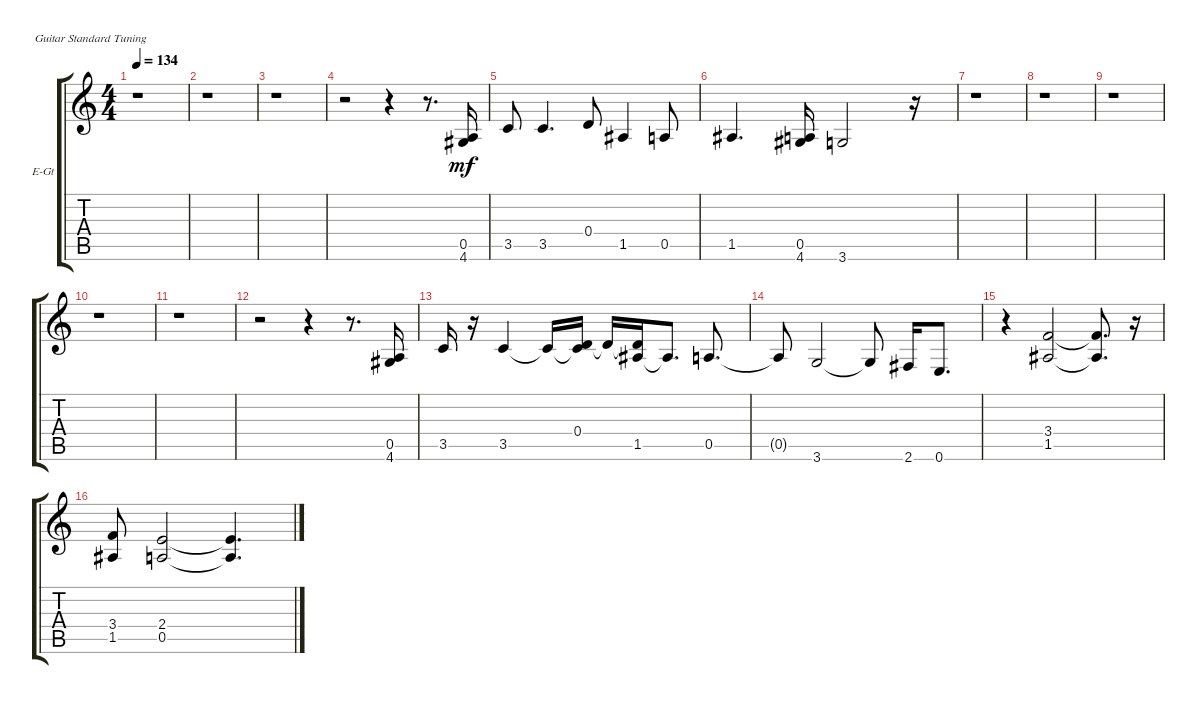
\bracketExtendMode groupsimilarinstruments
\firstSystemTrackNameOrientation horizontal
\otherSystemsTrackNameOrientation horizontal
\track ("E-GT_solo(second)" "E-Gt") {instrument electricguitarclean}
\staff {score tabs}
\tuning (E4 B3 G3 D3 A2 E2)
\ts (4 4)
\tempo 134
\tempo (134 0.000520833)
\clef g2
\ks c
r.1{dy mf instrument electricguitarclean} |
r.1 |
r.1 |
r.2 r.4 r.8{d} (4.6 0.5).16 |
3.5.8 3.5.4{d} 0.4.8 1.5.4 0.5.8 |
1.5.4{d} (0.5 4.6).16 3.6.2 r.16 |
r.1 |
r.1 |
r.1 |
r.1 |
r.1 |
r.2 r.4 r.8{d} (4.6 0.5).16 |
3.5.16 r.16 3.5.4 3.5{t}.16 (3.5{t} 0.4).16 0.4{t}.16 (0.4{t} 1.5).16 1.5{t}.8{d} 0.5.8{d} |
0.5{t}.8 3.6.2 3.6{t}.8 2.6.16 0.6.8{d} |
r.4 (1.5 3.4).2 (1.5{t} 3.4{t}).8{d} r.16 |
(1.5 3.4).8 (2.4 0.5).2 (2.4{t} 0.5{t}).4{d}
